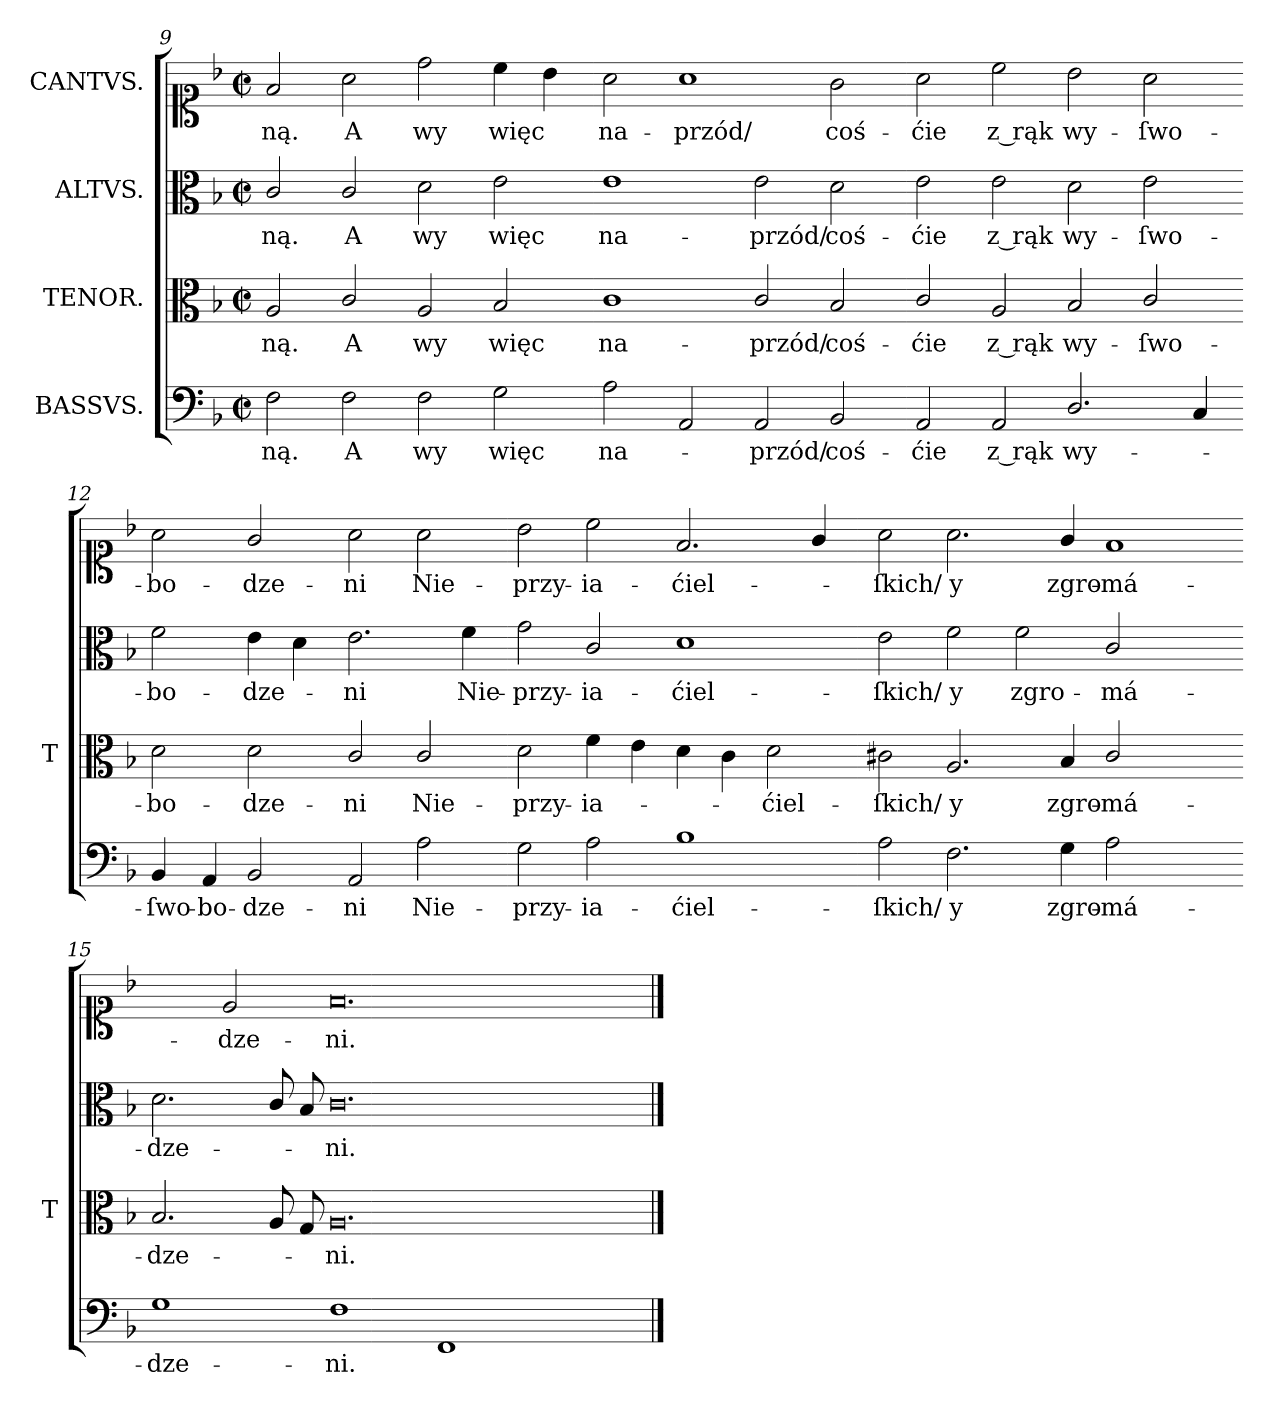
**kern	**text	**kern	**text	**kern	**text	**kern	**text
*part4	*part4	*part3	*part3	*part2	*part2	*part1	*part1
*staff4	*staff4	*staff3	*staff3	*staff2	*staff2	*staff1	*staff1
*I"BASSVS.	*	*I"TENOR.	*	*I"ALTVS.	*	*I"CANTVS.	*
*	*	*I'T	*	*	*	*	*
*clefF4	*	*clefC3	*	*clefC3	*	*clefC1	*
*k[b-]	*	*k[b-]	*	*k[b-]	*	*k[b-]	*
*M2/1	*	*M2/1	*	*M2/1	*	*M2/1	*
*met(c|)	*	*met(c|)	*	*met(c|)	*	*met(c|)	*
=9	=9	=9	=9	=9	=9	=9	=9
2F\	-ną.	2A/	-ną.	2c/	-ną.	2f/	-ną.
2F\	A	2c/	A	2c/	A	2a\	A
2F\	wy	2A/	wy	2d\	wy	2dd\	wy
2G\	więc	2B-/	więc	2e\	więc	4cc\	więc
.	.	.	.	.	.	4b-\	.
=10-	=10-	=10-	=10-	=10-	=10-	=10-	=10-
2A\	na-	1c	na-	1e	na-	2a\	na-
2AA/	.	.	.	.	.	1a	-przód/
2AA/	-przód/	2c/	-przód/	2e\	-przód/	.	.
2BB-/	coś-	2B-/	coś-	2d\	coś-	2g\	coś-
=11-	=11-	=11-	=11-	=11-	=11-	=11-	=11-
2AA/	-ćie	2c/	-ćie	2e\	-ćie	2a\	-ćie
2AA/	z rąk	2A/	z rąk	2e\	z rąk	2cc\	z rąk
2.D/	wy-	2B-/	wy-	2d\	wy-	2b-\	wy-
.	.	2c/	-ſwo-	2e\	-ſwo-	2a\	-ſwo-
4C/	.	.	.	.	.	.	.
=12-	=12-	=12-	=12-	=12-	=12-	=12-	=12-
4BB-/	-ſwo-	2d\	-bo-	2f\	-bo-	2a\	-bo-
4AA/	-bo-	.	.	.	.	.	.
2BB-/	-dze-	2d\	-dze-	4e\	-dze-	2g/	-dze-
.	.	.	.	4d\	.	.	.
=-	=-	=-	=-	=-	=-	=-	=-
2AA/	-ni	2c/	-ni	2.e\	-ni	2a\	-ni
2A\	Nie-	2c/	Nie-	.	.	2a\	Nie-
.	.	.	.	4f\	Nie-	.	.
=13-	=13-	=13-	=13-	=13-	=13-	=13-	=13-
2G\	-przy-	2d\	-przy-	2g\	-przy-	2b-\	-przy-
2A\	-ia-	4f\	-ia-	2c/	-ia-	2cc\	-ia-
.	.	4e\	.	.	.	.	.
1B-	-ćiel-	4d\	.	1d	-ćiel-	2.f/	-ćiel-
.	.	4c\	.	.	.	.	.
.	.	2d\	-ćiel-	.	.	.	.
.	.	.	.	.	.	4g/	.
=14-	=14-	=14-	=14-	=14-	=14-	=14-	=14-
2A\	-ſkich/	2c#X\	-ſkich/	2e\	-ſkich/	2a\	-ſkich/
2.F\	y	2.A/	y	2f\	y	2.a\	y
.	.	.	.	2f\	zgro-	.	.
4G\	zgro-	4B-/	zgro-	.	.	4g/	zgro-
2A\	-má-	2c#/	-má-	2c/	-má-	1f	-má-
2ryy	.	2ryy	.	2ryy	.	.	.
=15-	=15-	=15-	=15-	=15-	=15-	=15-	=15-
1G	-dze-	2.B-/	-dze-	2.d\	-dze-	2ryy	.
.	.	.	.	.	.	2e/	-dze-
.	.	8A/	.	8c/	.	.	.
.	.	8G/	.	8B-/	.	.	.
1F	-ni.	0.A/	-ni.	0.c\	-ni.	0.f/	-ni.
1FF/	.	.	.	.	.	.	.
1ryy	.	.	.	.	.	.	.
==	==	==	==	==	==	==	==
*-	*-	*-	*-	*-	*-	*-	*-
